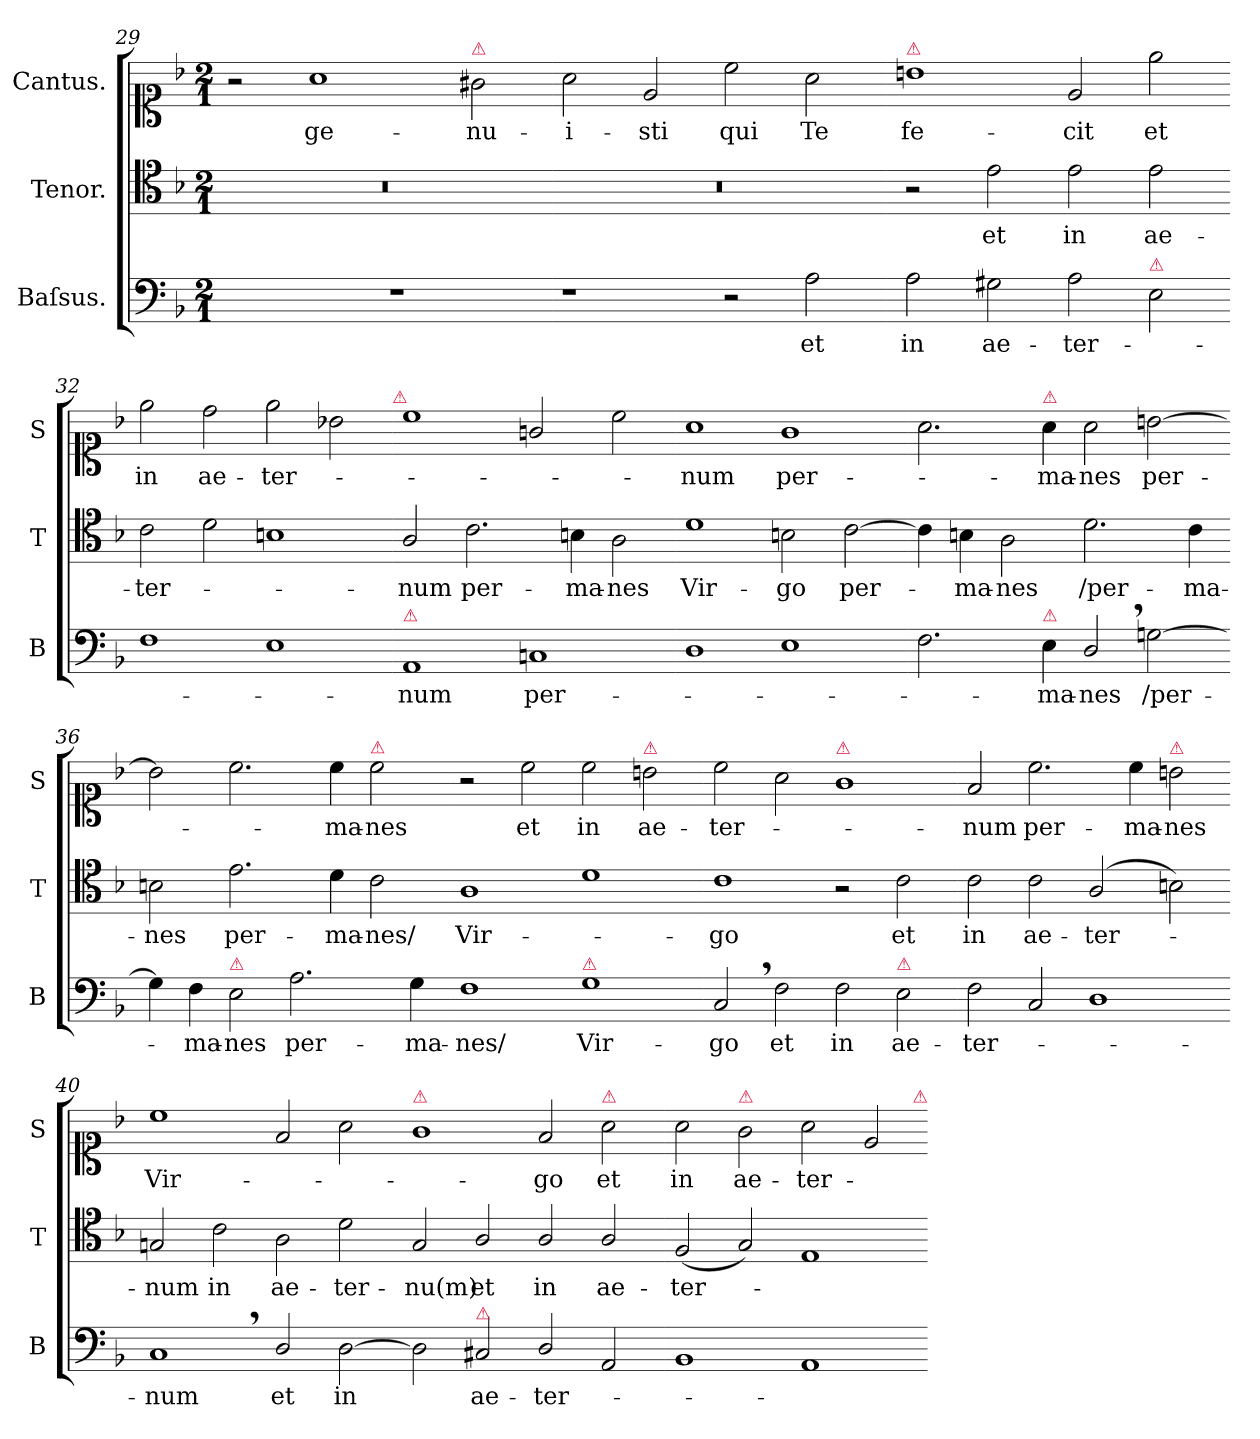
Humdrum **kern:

**kern	**text	**kern	**text	**kern	**text
*part3	*part3	*part2	*part2	*part1	*part1
*staff3	*staff3	*staff2	*staff2	*staff1	*staff1
*I"Baſsus.	*	*I"Tenor.	*	*I"Cantus.	*
*I'B	*	*I'T	*	*I'S	*
*clefF4	*	*clefC4	*	*clefC1	*
*k[b-]	*	*k[b-]	*	*k[b-]	*
*M2/1	*	*M2/1	*	*M2/1	*
=29	=29	=29	=29	=29	=29
1ryy	.	0r	.	2r	.
.	.	.	.	1a\	ge-
1r	.	.	.	.	.
!	!	!	!	!LO:TX:a:color=crimson:t=⚠	!
.	.	.	.	2g#X\	-nu-
=30-	=30-	=30-	=30-	=30-	=30-
1r	.	0r	.	2a\	-i-
.	.	.	.	2e/	-sti
2r	.	.	.	2cc\	qui
2A\	et	.	.	2a\	Te
=31-	=31-	=31-	=31-	=31-	=31-
!	!	!	!	!LO:TX:a:color=crimson:t=⚠	!
2A\	in	2r	.	1bn\	fe-
2G#X\	ae-	2e\	et	.	.
2A\	-ter-	2e\	in	2e/	-cit
!LO:TX:a:color=crimson:t=⚠	!	!	!	!	!
2E\	.	2e\	ae-	2ee\	et
=32-	=32-	=32-	=32-	=32-	=32-
1F\	.	2c\	-ter-	2ee\	in
.	.	2d\	.	2dd\	ae-
1E\	.	1Bn\	.	2ee\	-ter-
.	.	.	.	2b-X\	.
!	!	!	!	!LO:TX:a:color=crimson:t=⚠	!
=33-	=33-	=33-	=33-	=33-	=33-
!LO:TX:a:color=crimson:t=⚠	!	!	!	!	!
1AA/	-num	2A/	-num	1cc\	.
.	.	2.c\	per-	.	.
1Cn/	per-	.	.	2gn/	.
.	.	4Bn\	-ma-	.	.
.	.	2A\	-nes	2cc\	.
=34-	=34-	=34-	=34-	=34-	=34-
1D\	.	1d\	Vir-	1a\	-num
1E\	.	2Bn\	-go	1g\	per-
.	.	[2c\	per-	.	.
=35-	=35-	=35-	=35-	=35-	=35-
2.F\	.	4c\]	.	2.a\	.
.	.	4Bn\	-ma-	.	.
.	.	2A\	-nes	.	.
!	!	!	!	!LO:TX:a:color=crimson:t=⚠	!
!LO:TX:a:color=crimson:t=⚠	!	!	!	!	!
4E\	-ma-	.	.	4a\	-ma-
2D,/	-nes	2.d\	/per-	2a\	-nes
[2Gn\	/per-	.	.	[2bn\	per-
.	.	4c\	-ma-	.	.
=36-	=36-	=36-	=36-	=36-	=36-
4G\]	.	2Bn\	-nes	2b\]	.
4F\	-ma-	.	.	.	.
!LO:TX:a:color=crimson:t=⚠	!	!	!	!	!
2E\	-nes	2.e\	per-	2.cc\	.
2.A\	per-	.	.	.	.
.	.	4d\	-ma-	4cc\	-ma-
!	!	!	!	!LO:TX:a:color=crimson:t=⚠	!
.	.	2c\	-nes/	2cc\	-nes
4G\	-ma-	.	.	.	.
=37-	=37-	=37-	=37-	=37-	=37-
1F\	-nes/	1A\	Vir-	2r	.
.	.	.	.	2cc\	et
!LO:TX:a:color=crimson:t=⚠	!	!	!	!	!
1G\	Vir-	1d\	.	2cc\	in
!	!	!	!	!LO:TX:a:color=crimson:t=⚠	!
.	.	.	.	2bn\	ae-
=38-	=38-	=38-	=38-	=38-	=38-
2C,/	-go	1c\	-go	2cc\	-ter-
2F\	et	.	.	2a\	.
!	!	!	!	!LO:TX:a:color=crimson:t=⚠	!
2F\	in	2r	.	1g\	.
!LO:TX:a:color=crimson:t=⚠	!	!	!	!	!
2E\	ae-	2c\	et	.	.
=39-	=39-	=39-	=39-	=39-	=39-
2F\	-ter-	2c\	in	2f/	num
2C/	.	2c\	ae-	2.cc\	per-
1D\	.	(2A/	-ter-	.	.
.	.	.	.	4cc\	-ma-
!	!	!	!	!LO:TX:a:color=crimson:t=⚠	!
.	.	2Bn\)	.	2bn\	-nes
=40-	=40-	=40-	=40-	=40-	=40-
1C,/	-num	2Gn/	-num	1cc\	Vir-
.	.	2c\	in	.	.
2D/	et	2A\	ae-	2f/	.
[2D\	in	2d\	-ter-	2a\	.
=41-	=41-	=41-	=41-	=41-	=41-
!	!	!	!	!LO:TX:a:color=crimson:t=⚠	!
2D\]	.	2G/	-nu(m)	1g\	.
!LO:TX:a:color=crimson:t=⚠	!	!	!	!	!
2C#X/	ae-	2A/	et	.	.
2D/	-ter-	2A/	in	2f/	-go
!	!	!	!	!LO:TX:a:color=crimson:t=⚠	!
2AA/	.	2A/	ae-	2a\	et
=42-	=42-	=42-	=42-	=42-	=42-
1BB-/	.	(2F/	-ter-	2a\	in
!	!	!	!	!LO:TX:a:color=crimson:t=⚠	!
.	.	2G/)	.	2g\	ae-
1AA/	.	1E/	.	2a\	-ter-
.	.	.	.	2e/	.
!	!	!	!	!LO:TX:a:color=crimson:t=⚠	!
=-	=-	=-	=-	=-	=-
*-	*-	*-	*-	*-	*-
